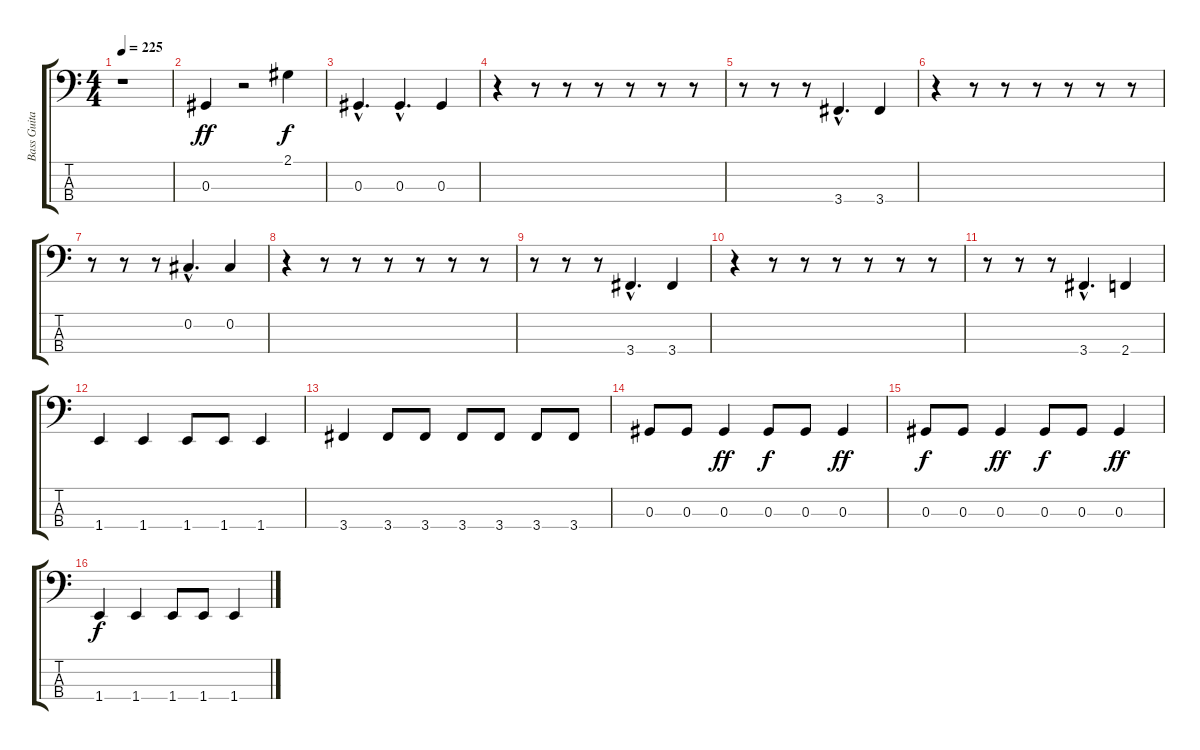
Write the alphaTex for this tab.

\track ("Bass Guitar" "Bass Guita") {instrument electricbasspick}
\staff {score tabs}
\tuning (Gb2 Db2 Ab1 Eb1) {hide}
\ts (4 4)
\tempo 225
\clef f4
\ks c
r.1{dy ff} |
0.3.4 r.2 2.1.4{dy f} |
0.3{hac}.4{d} 0.3{hac}.4{d} 0.3.4 |
r.4 r.8 r.8 r.8 r.8 r.8 r.8 |
r.8 r.8 r.8 3.4{hac}.4{d} 3.4.4 |
r.4 r.8 r.8 r.8 r.8 r.8 r.8 |
r.8 r.8 r.8 0.2{hac}.4{d} 0.2.4 |
r.4 r.8 r.8 r.8 r.8 r.8 r.8 |
r.8 r.8 r.8 3.4{hac}.4{d} 3.4.4 |
r.4 r.8 r.8 r.8 r.8 r.8 r.8 |
r.8 r.8 r.8 3.4{hac}.4{d} 2.4.4 |
1.4.4 1.4.4 1.4.8 1.4.8 1.4.4 |
3.4.4 3.4.8 3.4.8 3.4.8 3.4.8 3.4.8 3.4.8 |
0.3.8 0.3.8 0.3.4{dy ff} 0.3.8{dy f} 0.3.8 0.3.4{dy ff} |
0.3.8{dy f} 0.3.8 0.3.4{dy ff} 0.3.8{dy f} 0.3.8 0.3.4{dy ff} |
1.4.4{dy f} 1.4.4 1.4.8 1.4.8 1.4.4
